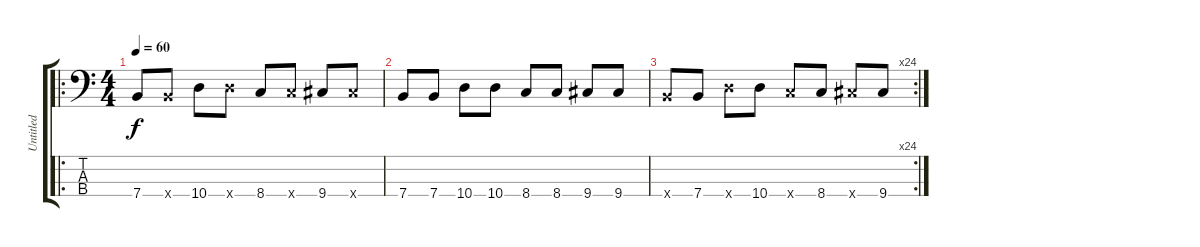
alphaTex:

\track ("Untitled" "Untitled") {instrument electricbassfinger}
\staff {score tabs}
\tuning (G2 D2 A1 E1) {hide}
\ro
\ts (4 4)
\tempo 60
\clef f4
\ks c
7.4.8{dy f instrument electricbassfinger} 7.4{x}.8 10.4.8 10.4{x}.8 8.4.8 8.4{x}.8 9.4.8 9.4{x}.8 |
7.4.8 7.4.8 10.4.8 10.4.8 8.4.8 8.4.8 9.4.8 9.4.8 |
\rc 24
7.4{x}.8 7.4.8 10.4{x}.8 10.4.8 8.4{x}.8 8.4.8 9.4{x}.8 9.4.8
